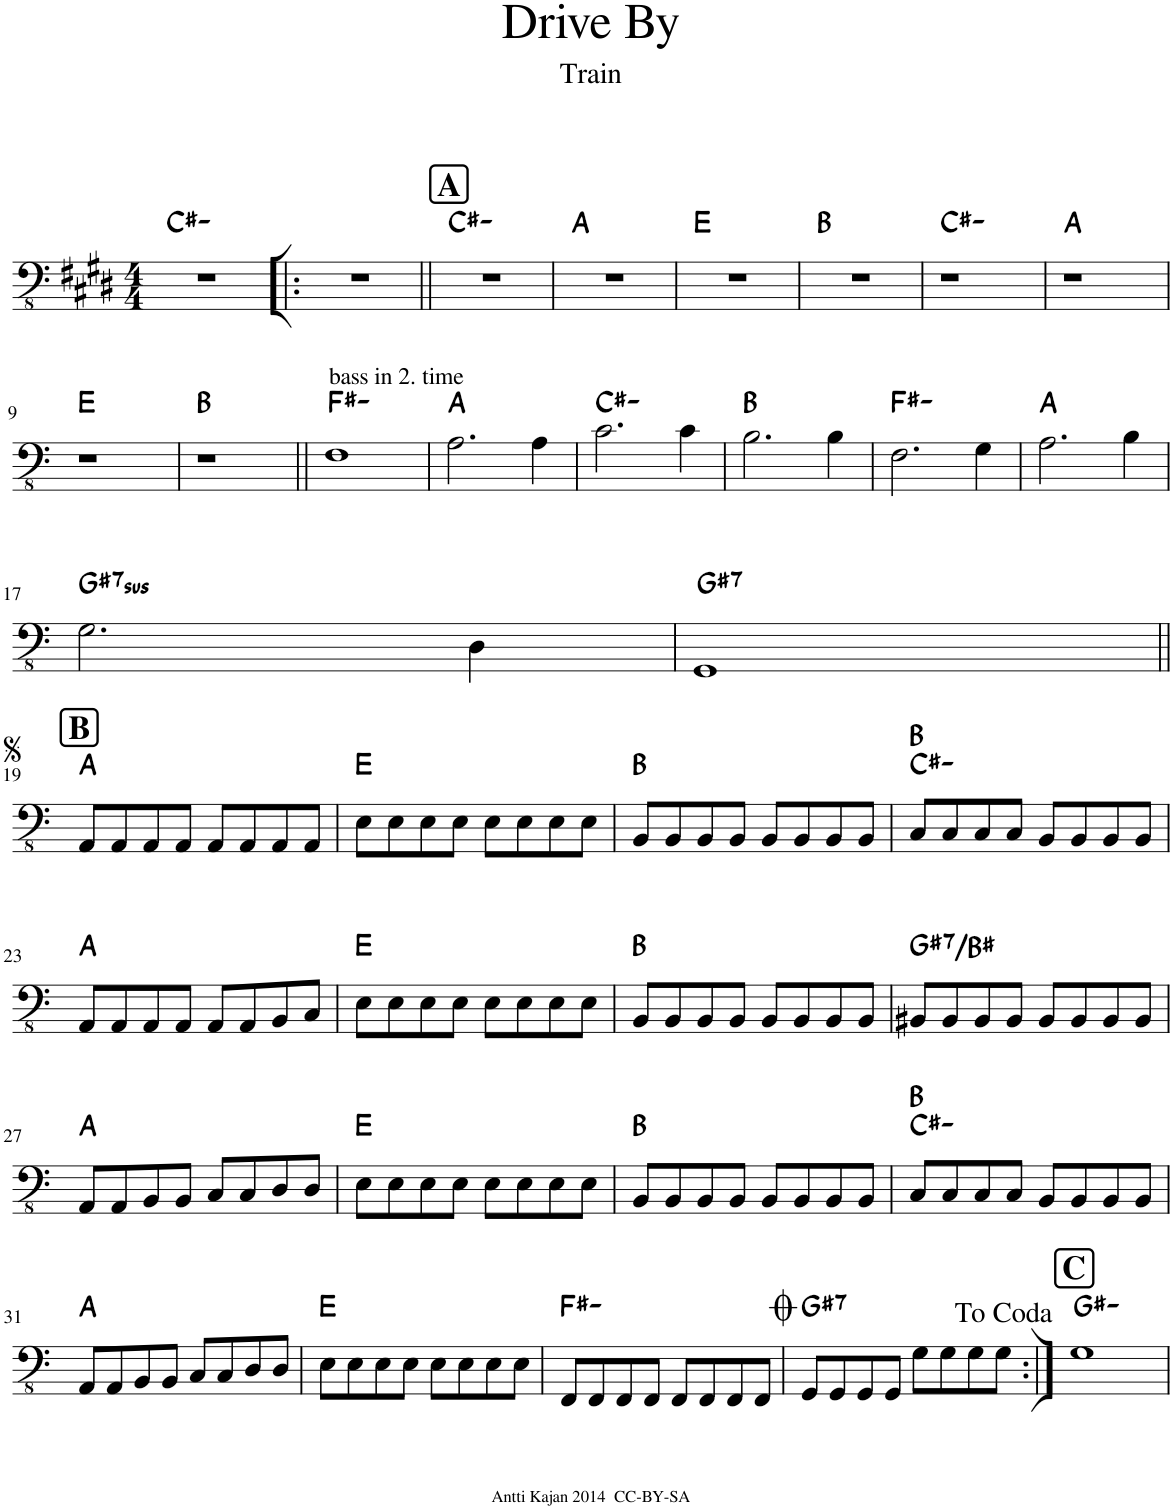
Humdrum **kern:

**kern	**harte
*part1	*part1
*staff1	*
*I"Fretless Electric Bass	*
*clefFv4	*
*k[f#c#g#d#]	*
*M4/4	*
=1	=1
1r	C#:min
=2!|:	=2!|:
1r	.
=3||	=3||
!LO:TX:a:B:t=A	!
1r	C#:min
=4	=4
1r	A:maj
=5	=5
1r	E:maj
=6	=6
1r	B:maj
=7	=7
1r	C#:min
=8	=8
1r	A:maj
!!LO:LB:g=z
=9	=9
1r	E:maj
=10	=10
1r	B:maj
=11||	=11||
!LO:TX:a:t=bass in 2. time	!
1FF#	F#:min
=12	=12
2.AA\	A:maj
4AA\	.
=13	=13
2.C#\	C#:min
4C#\	.
=14	=14
2.BB\	B:maj
4BB\	.
=15	=15
2.FF#\	F#:min
4GG#\	.
=16	=16
2.AA\	A:maj
4BB\	.
!!LO:LB:g=z
=17	=17
!	!LO:H:kt=7sus
2.GG#\	G#:sus4(7)
4DD#\	.
=18	=18
!	!LO:H:kt=7
1GGG#	G#:7
!!LO:LB:g=z
=19||	=19||
!LO:TX:a:B:t=B	!
8AAA/L	A:maj
8AAA/	.
8AAA/	.
8AAA/J	.
8AAA/L	.
8AAA/	.
8AAA/	.
8AAA/J	.
=20	=20
8EE\L	E:maj
8EE\	.
8EE\	.
8EE\J	.
8EE\L	.
8EE\	.
8EE\	.
8EE\J	.
=21	=21
8BBB/L	B:maj
8BBB/	.
8BBB/	.
8BBB/J	.
8BBB/L	.
8BBB/	.
8BBB/	.
8BBB/J	.
=22	=22
8CC#/L	C#:min B:maj
8CC#/	.
8CC#/	.
8CC#/J	.
8BBB/L	.
8BBB/	.
8BBB/	.
8BBB/J	.
!!LO:LB:g=z
=23	=23
8AAA/L	A:maj
8AAA/	.
8AAA/	.
8AAA/J	.
8AAA/L	.
8AAA/	.
8BBB/	.
8CC#/J	.
=24	=24
8EE\L	E:maj
8EE\	.
8EE\	.
8EE\J	.
8EE\L	.
8EE\	.
8EE\	.
8EE\J	.
=25	=25
8BBB/L	B:maj
8BBB/	.
8BBB/	.
8BBB/J	.
8BBB/L	.
8BBB/	.
8BBB/	.
8BBB/J	.
=26	=26
!	!LO:H:kt=7
8BBB#X/L	G#:7/3
8BBB#/	.
8BBB#/	.
8BBB#/J	.
8BBB#/L	.
8BBB#/	.
8BBB#/	.
8BBB#/J	.
!!LO:LB:g=z
=27	=27
8AAA/L	A:maj
8AAA/	.
8BBB/	.
8BBB/J	.
8CC#/L	.
8CC#/	.
8DD#/	.
8DD#/J	.
=28	=28
8EE\L	E:maj
8EE\	.
8EE\	.
8EE\J	.
8EE\L	.
8EE\	.
8EE\	.
8EE\J	.
=29	=29
8BBB/L	B:maj
8BBB/	.
8BBB/	.
8BBB/J	.
8BBB/L	.
8BBB/	.
8BBB/	.
8BBB/J	.
=30	=30
8CC#/L	C#:min B:maj
8CC#/	.
8CC#/	.
8CC#/J	.
8BBB/L	.
8BBB/	.
8BBB/	.
8BBB/J	.
!!LO:LB:g=z
=31	=31
8AAA/L	A:maj
8AAA/	.
8BBB/	.
8BBB/J	.
8CC#/L	.
8CC#/	.
8DD#/	.
8DD#/J	.
=32	=32
8EE\L	E:maj
8EE\	.
8EE\	.
8EE\J	.
8EE\L	.
8EE\	.
8EE\	.
8EE\J	.
=33	=33
8FFF#/L	F#:min
8FFF#/	.
8FFF#/	.
8FFF#/J	.
8FFF#/L	.
8FFF#/	.
8FFF#/	.
8FFF#/J	.
=34	=34
!	!LO:H:kt=7
8GGG#/L	G#:7
8GGG#/	.
8GGG#/	.
8GGG#/J	.
8GG#\L	.
8GG#\	.
8GG#\	.
8GG#\J	.
=35:|!	=35:|!
!LO:TX:a:B:t=C	!
1GG#	G#:min
=	=
*-	*-
